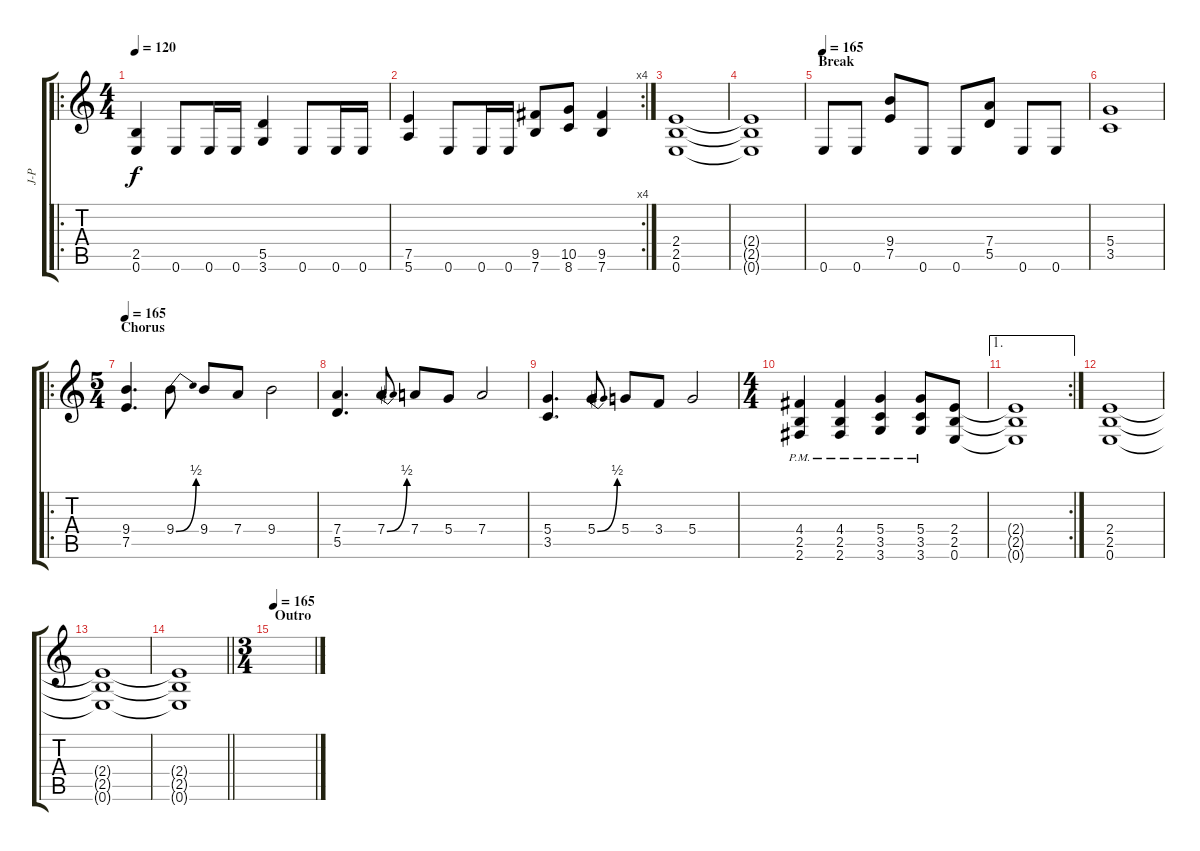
\track ("J-P" "J-P") {instrument distortionguitar}
\staff {score tabs}
\tuning (E4 B3 G3 D3 A2 E2) {hide}
\ro
\ts (4 4)
\tempo 120
\clef g2
\ks c
(2.5 0.6).4{dy f} 0.6.8 0.6.16 0.6.16 (5.5 3.6).4 0.6.8 0.6.16 0.6.16 |
\rc 4
(7.5 5.6).4 0.6.8 0.6.16 0.6.16 (9.5 7.6).8 (10.5 8.6).8 (9.5 7.6).4 |
(2.4 2.5 0.6).1 |
(2.4{t} 2.5{t} 0.6{t}).1 |
\section ("" "Break")
\tempo 165
0.6.8 0.6.8 (9.4 7.5).8 0.6.8 0.6.8 (7.4 5.5).8 0.6.8 0.6.8 |
(5.4 3.5).1 |
\ro
\ts (5 4)
\section ("" "Chorus")
\tempo 165
(9.4 7.5).4{d} 9.4{be (bend 0 0 60 2)}.8 9.4.8 7.4.8 9.4.2 |
(7.4 5.5).4{d} 7.4{be (bend 0 0 60 2)}.8 7.4.8 5.4.8 7.4.2 |
(5.4 3.5).4{d} 5.4{be (bend 0 0 60 2)}.8 5.4.8 3.4.8 5.4.2 |
\ts (4 4)
(4.4{pm} 2.5{pm} 2.6{pm}).4 (4.4{pm} 2.5{pm} 2.6{pm}).4 (5.4{pm} 3.5{pm} 3.6{pm}).4 (5.4{pm} 3.5{pm} 3.6{pm}).8 (2.4 2.5 0.6).8 |
\ae 1
\rc 2
(2.4{t} 2.5{t} 0.6{t}).1 |
(2.4 2.5 0.6).1 |
(2.4{t} 2.5{t} 0.6{t}).1{volume 2} |
\barLineRight lightlight
(2.4{t} 2.5{t} 0.6{t}).1 |
\ts (3 4)
\section ("" "Outro")
\tempo 165
